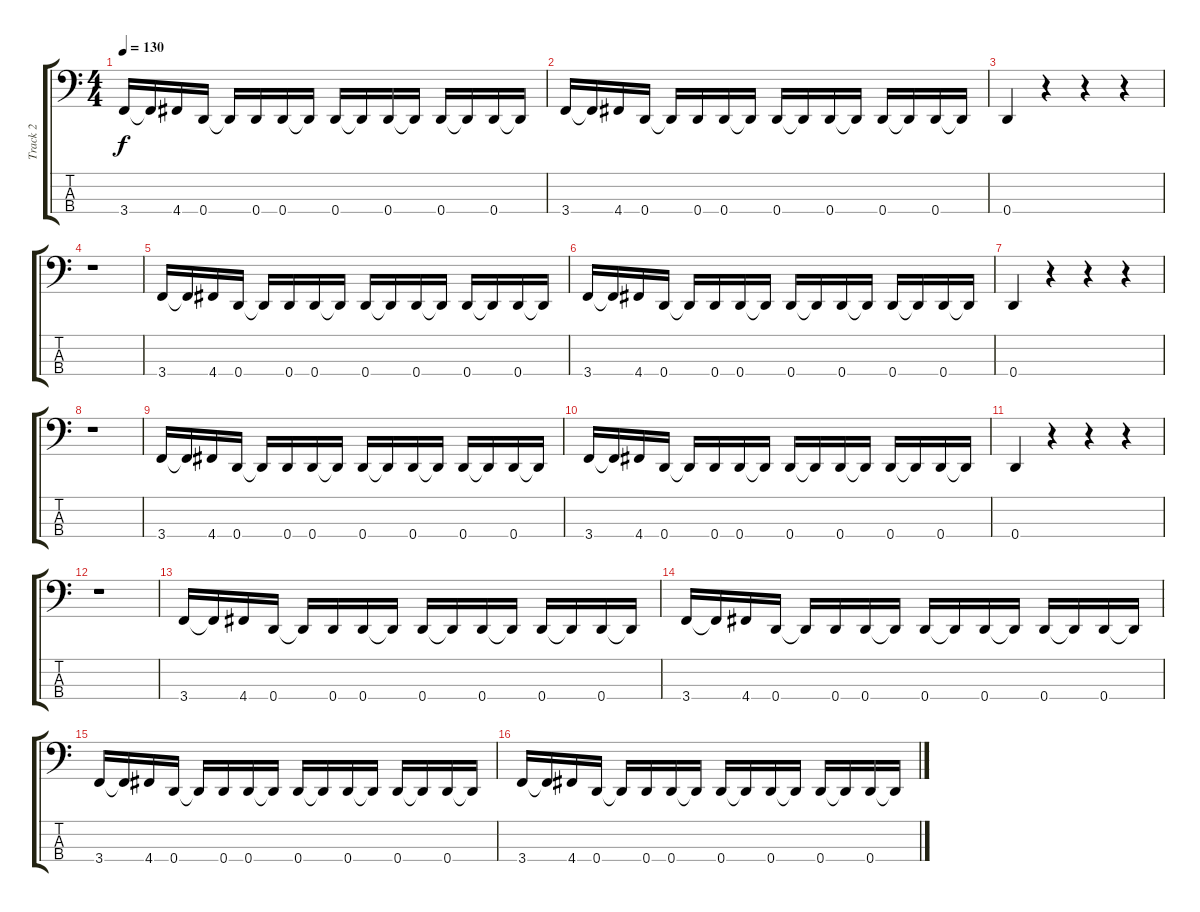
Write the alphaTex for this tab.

\track ("Track 2" "Track 2") {instrument electricbasspick}
\staff {score tabs}
\tuning (G2 D2 A1 D1) {hide}
\ts (4 4)
\tempo 130
\clef f4
\ks c
3.4.16{dy f} 3.4{t}.16 4.4.16 0.4.16 0.4{t}.16 0.4.16 0.4.16 0.4{t}.16 0.4.16 0.4{t}.16 0.4.16 0.4{t}.16 0.4.16 0.4{t}.16 0.4.16 0.4{t}.16 |
3.4.16 3.4{t}.16 4.4.16 0.4.16 0.4{t}.16 0.4.16 0.4.16 0.4{t}.16 0.4.16 0.4{t}.16 0.4.16 0.4{t}.16 0.4.16 0.4{t}.16 0.4.16 0.4{t}.16 |
0.4.4 r.4 r.4 r.4 |
r.1 |
3.4.16 3.4{t}.16 4.4.16 0.4.16 0.4{t}.16 0.4.16 0.4.16 0.4{t}.16 0.4.16 0.4{t}.16 0.4.16 0.4{t}.16 0.4.16 0.4{t}.16 0.4.16 0.4{t}.16 |
3.4.16 3.4{t}.16 4.4.16 0.4.16 0.4{t}.16 0.4.16 0.4.16 0.4{t}.16 0.4.16 0.4{t}.16 0.4.16 0.4{t}.16 0.4.16 0.4{t}.16 0.4.16 0.4{t}.16 |
0.4.4 r.4 r.4 r.4 |
r.1 |
3.4.16 3.4{t}.16 4.4.16 0.4.16 0.4{t}.16 0.4.16 0.4.16 0.4{t}.16 0.4.16 0.4{t}.16 0.4.16 0.4{t}.16 0.4.16 0.4{t}.16 0.4.16 0.4{t}.16 |
3.4.16 3.4{t}.16 4.4.16 0.4.16 0.4{t}.16 0.4.16 0.4.16 0.4{t}.16 0.4.16 0.4{t}.16 0.4.16 0.4{t}.16 0.4.16 0.4{t}.16 0.4.16 0.4{t}.16 |
0.4.4 r.4 r.4 r.4 |
r.1 |
3.4.16 3.4{t}.16 4.4.16 0.4.16 0.4{t}.16 0.4.16 0.4.16 0.4{t}.16 0.4.16 0.4{t}.16 0.4.16 0.4{t}.16 0.4.16 0.4{t}.16 0.4.16 0.4{t}.16 |
3.4.16 3.4{t}.16 4.4.16 0.4.16 0.4{t}.16 0.4.16 0.4.16 0.4{t}.16 0.4.16 0.4{t}.16 0.4.16 0.4{t}.16 0.4.16 0.4{t}.16 0.4.16 0.4{t}.16 |
3.4.16 3.4{t}.16 4.4.16 0.4.16 0.4{t}.16 0.4.16 0.4.16 0.4{t}.16 0.4.16 0.4{t}.16 0.4.16 0.4{t}.16 0.4.16 0.4{t}.16 0.4.16 0.4{t}.16 |
3.4.16 3.4{t}.16 4.4.16 0.4.16 0.4{t}.16 0.4.16 0.4.16 0.4{t}.16 0.4.16 0.4{t}.16 0.4.16 0.4{t}.16 0.4.16 0.4{t}.16 0.4.16 0.4{t}.16
